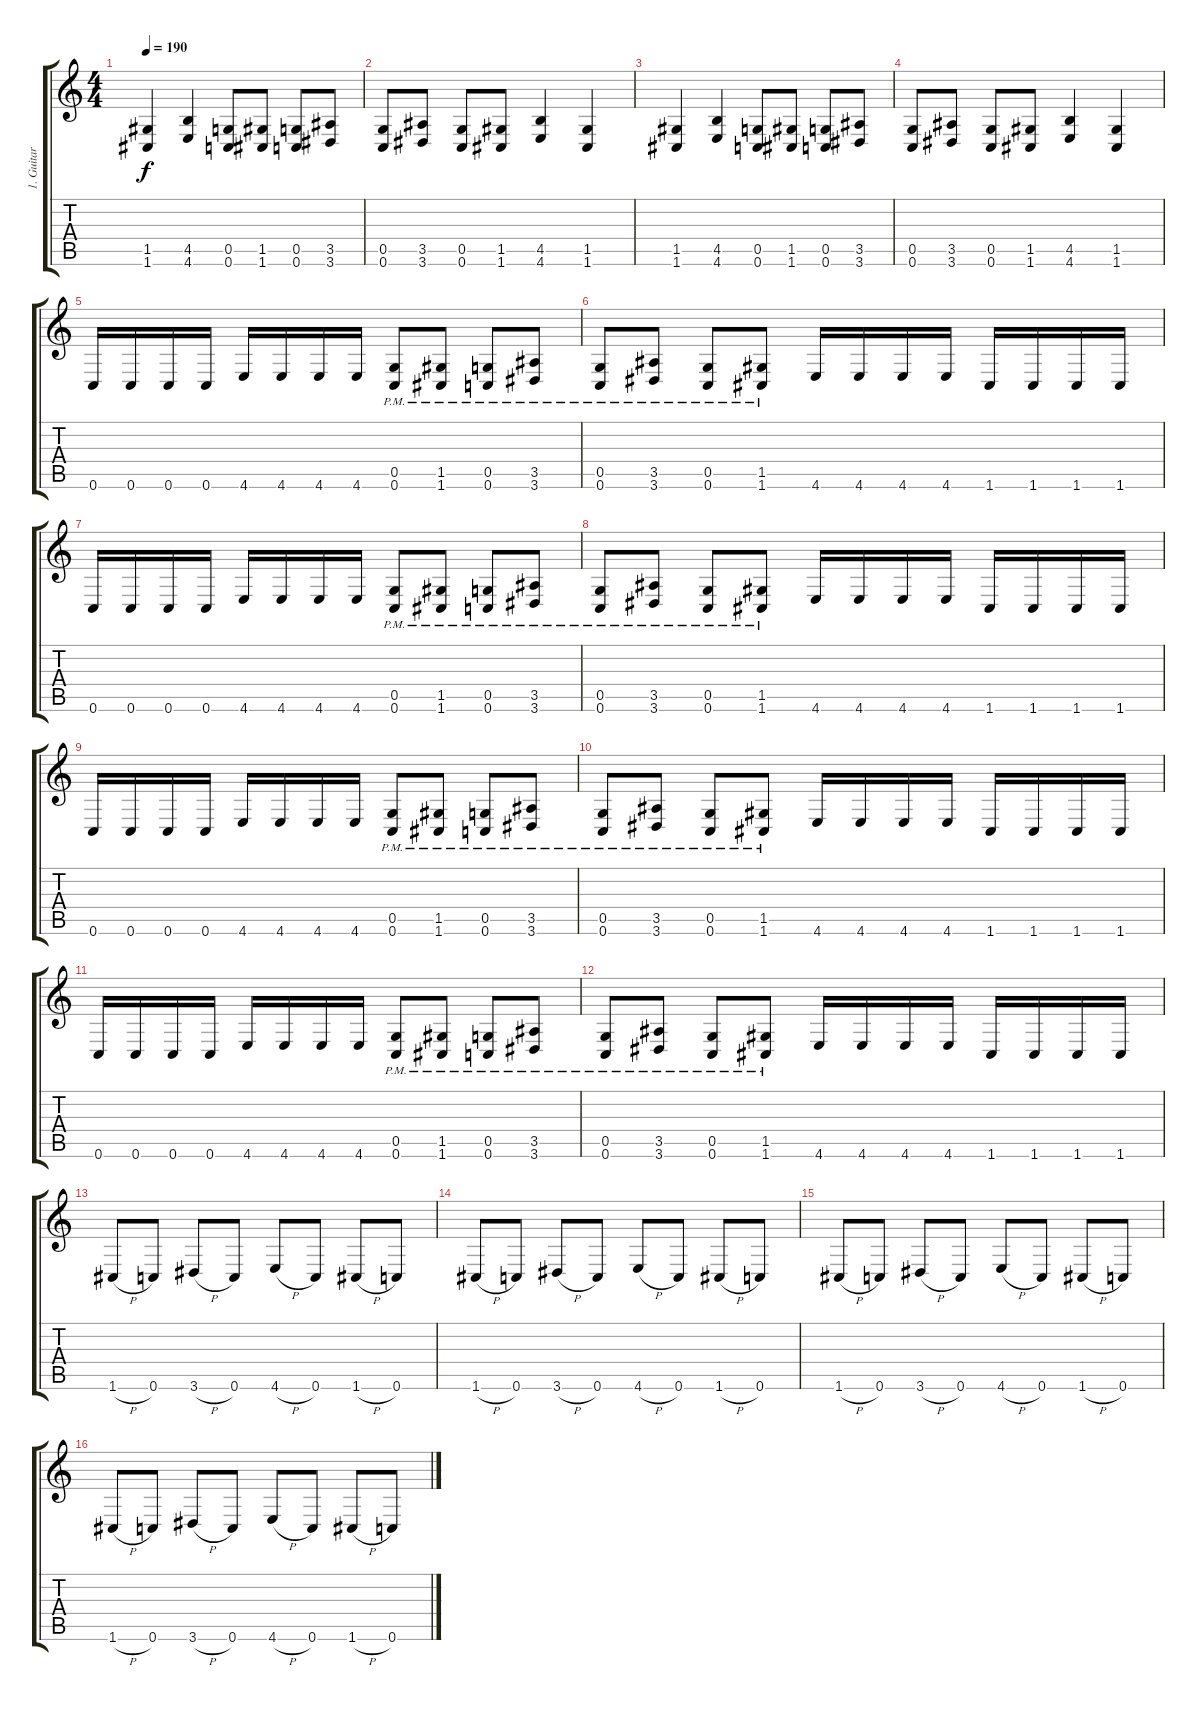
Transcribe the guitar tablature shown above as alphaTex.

\track ("1. Guitar" "1. Guitar") {instrument distortionguitar}
\staff {score tabs}
\tuning (D4 A3 F3 C3 G2 C2) {hide}
\ts (4 4)
\tempo 190
\clef g2
\ks c
(1.5 1.6).4{dy f} (4.5 4.6).4 (0.5 0.6).8 (1.5 1.6).8 (0.5 0.6).8 (3.5 3.6).8 |
(0.5 0.6).8 (3.5 3.6).8 (0.5 0.6).8 (1.5 1.6).8 (4.5 4.6).4 (1.5 1.6).4 |
(1.5 1.6).4 (4.5 4.6).4 (0.5 0.6).8 (1.5 1.6).8 (0.5 0.6).8 (3.5 3.6).8 |
(0.5 0.6).8 (3.5 3.6).8 (0.5 0.6).8 (1.5 1.6).8 (4.5 4.6).4 (1.5 1.6).4 |
0.6.16 0.6.16 0.6.16 0.6.16 4.6.16 4.6.16 4.6.16 4.6.16 (0.5{pm} 0.6{pm}).8 (1.5{pm} 1.6{pm}).8 (0.5{pm} 0.6{pm}).8 (3.5{pm} 3.6{pm}).8 |
(0.5{pm} 0.6{pm}).8 (3.5{pm} 3.6{pm}).8 (0.5{pm} 0.6{pm}).8 (1.5{pm} 1.6{pm}).8 4.6.16 4.6.16 4.6.16 4.6.16 1.6.16 1.6.16 1.6.16 1.6.16 |
0.6.16 0.6.16 0.6.16 0.6.16 4.6.16 4.6.16 4.6.16 4.6.16 (0.5{pm} 0.6{pm}).8 (1.5{pm} 1.6{pm}).8 (0.5{pm} 0.6{pm}).8 (3.5{pm} 3.6{pm}).8 |
(0.5{pm} 0.6{pm}).8 (3.5{pm} 3.6{pm}).8 (0.5{pm} 0.6{pm}).8 (1.5{pm} 1.6{pm}).8 4.6.16 4.6.16 4.6.16 4.6.16 1.6.16 1.6.16 1.6.16 1.6.16 |
0.6.16 0.6.16 0.6.16 0.6.16 4.6.16 4.6.16 4.6.16 4.6.16 (0.5{pm} 0.6{pm}).8 (1.5{pm} 1.6{pm}).8 (0.5{pm} 0.6{pm}).8 (3.5{pm} 3.6{pm}).8 |
(0.5{pm} 0.6{pm}).8 (3.5{pm} 3.6{pm}).8 (0.5{pm} 0.6{pm}).8 (1.5{pm} 1.6{pm}).8 4.6.16 4.6.16 4.6.16 4.6.16 1.6.16 1.6.16 1.6.16 1.6.16 |
0.6.16 0.6.16 0.6.16 0.6.16 4.6.16 4.6.16 4.6.16 4.6.16 (0.5{pm} 0.6{pm}).8 (1.5{pm} 1.6{pm}).8 (0.5{pm} 0.6{pm}).8 (3.5{pm} 3.6{pm}).8 |
(0.5{pm} 0.6{pm}).8 (3.5{pm} 3.6{pm}).8 (0.5{pm} 0.6{pm}).8 (1.5{pm} 1.6{pm}).8 4.6.16 4.6.16 4.6.16 4.6.16 1.6.16 1.6.16 1.6.16 1.6.16 |
1.6{h}.8 0.6.8 3.6{h}.8 0.6.8 4.6{h}.8 0.6.8 1.6{h}.8 0.6.8 |
1.6{h}.8 0.6.8 3.6{h}.8 0.6.8 4.6{h}.8 0.6.8 1.6{h}.8 0.6.8 |
1.6{h}.8 0.6.8 3.6{h}.8 0.6.8 4.6{h}.8 0.6.8 1.6{h}.8 0.6.8 |
1.6{h}.8 0.6.8 3.6{h}.8 0.6.8 4.6{h}.8 0.6.8 1.6{h}.8 0.6.8
